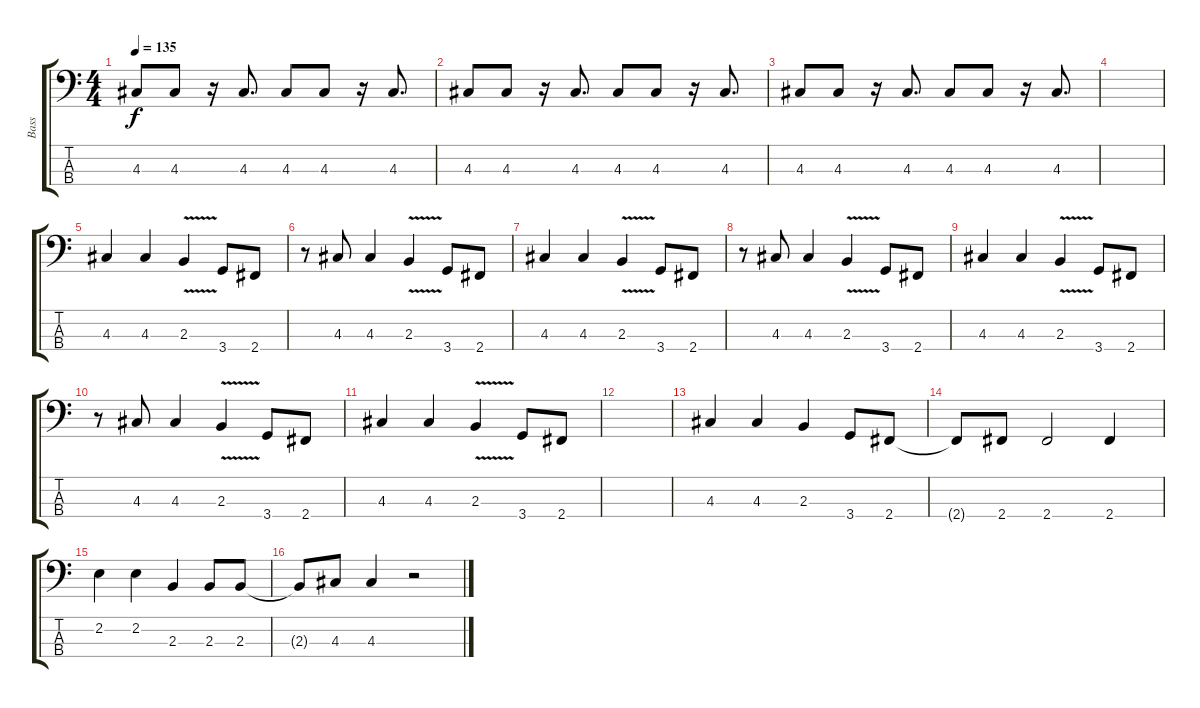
\track ("Bass" "Bass") {instrument electricbassfinger}
\staff {score tabs}
\tuning (G2 D2 A1 E1) {hide}
\ts (4 4)
\tempo 135
\clef f4
\ks c
4.3.8{dy f} 4.3.8 r.16 4.3.8{d} 4.3.8 4.3.8 r.16 4.3.8{d} |
4.3.8 4.3.8 r.16 4.3.8{d} 4.3.8 4.3.8 r.16 4.3.8{d} |
4.3.8 4.3.8 r.16 4.3.8{d} 4.3.8 4.3.8 r.16 4.3.8{d} |
|
4.3.4 4.3.4 2.3{v}.4 3.4.8 2.4.8 |
r.8 4.3.8 4.3.4 2.3{v}.4 3.4.8 2.4.8 |
4.3.4 4.3.4 2.3{v}.4 3.4.8 2.4.8 |
r.8 4.3.8 4.3.4 2.3{v}.4 3.4.8 2.4.8 |
4.3.4 4.3.4 2.3{v}.4 3.4.8 2.4.8 |
r.8 4.3.8 4.3.4 2.3{v}.4 3.4.8 2.4.8 |
4.3.4 4.3.4 2.3{v}.4 3.4.8 2.4.8 |
|
4.3.4 4.3.4 2.3.4 3.4.8 2.4.8 |
2.4{t}.8 2.4.8 2.4.2 2.4.4 |
2.2.4 2.2.4 2.3.4 2.3.8 2.3.8 |
2.3{t}.8 4.3.8 4.3.4 r.2
